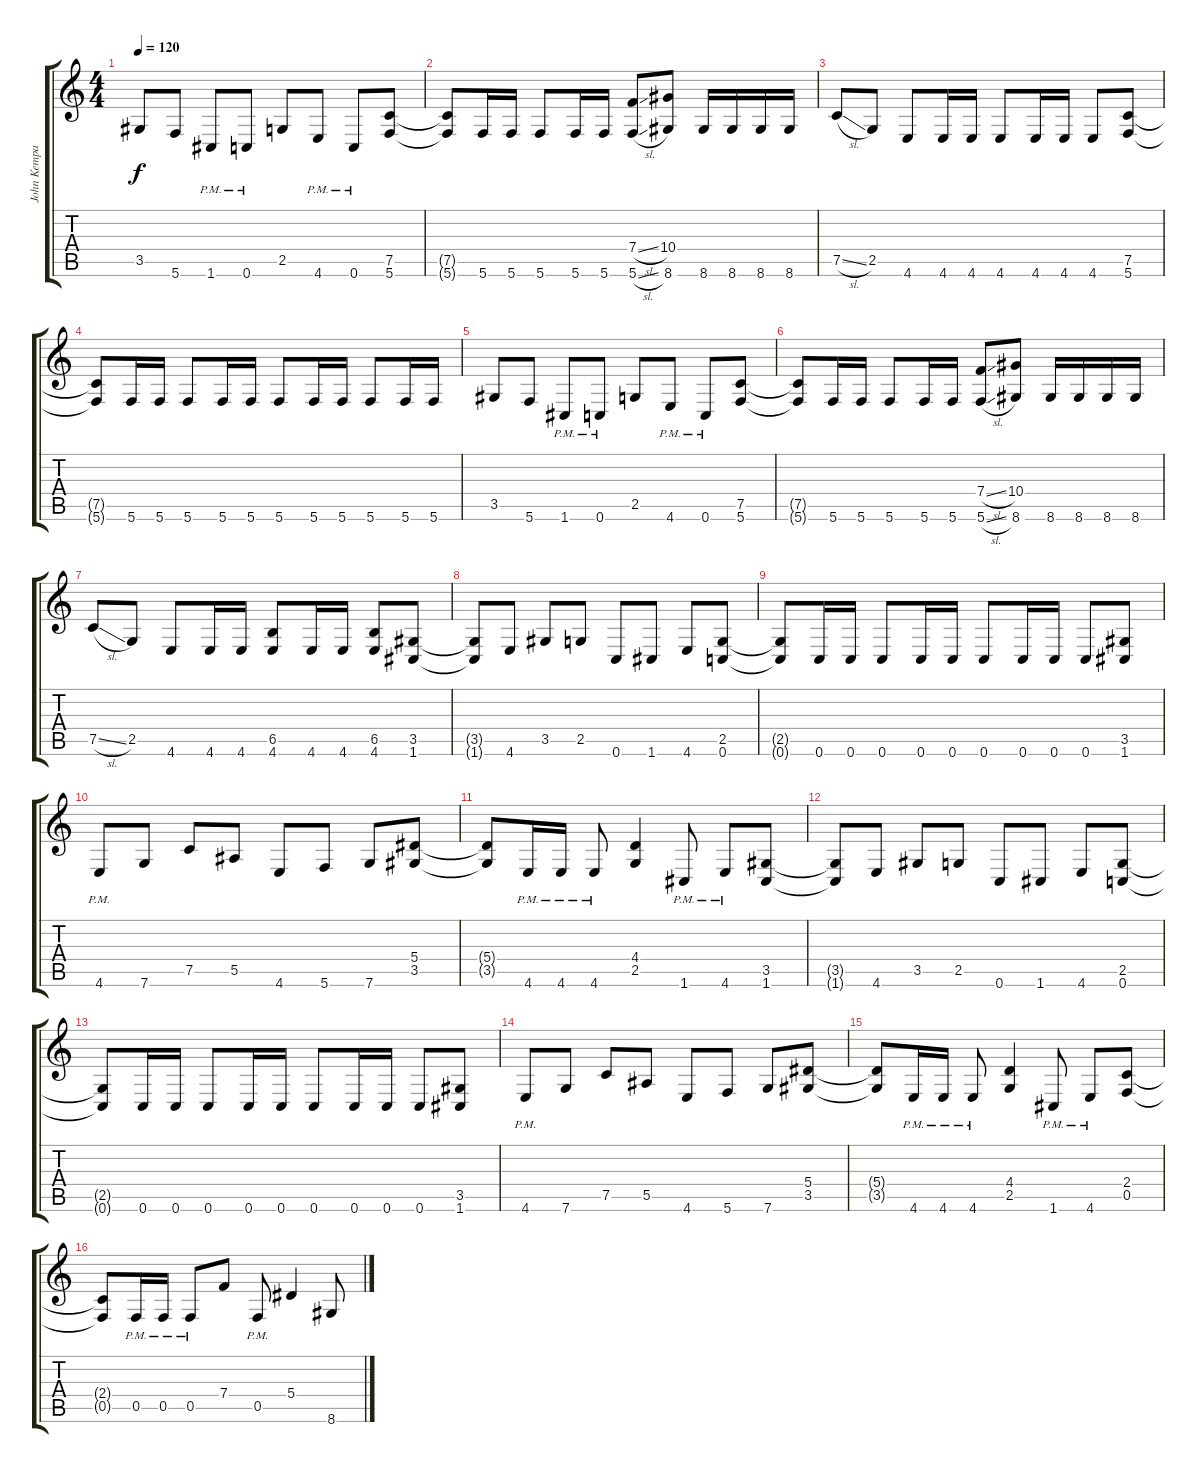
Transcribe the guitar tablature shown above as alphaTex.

\track ("John Kempainen (Rhythm Guitar)" "John Kempa") {instrument distortionguitar}
\staff {score tabs}
\tuning (C4 G3 Eb3 Bb2 F2 C2) {hide}
\ts (4 4)
\tempo 120
\clef g2
\ks c
3.5.8{dy f} 5.6.8 1.6{pm}.8 0.6{pm}.8 2.5.8 4.6{pm}.8 0.6{pm}.8 (7.5 5.6).8 |
(7.5{t} 5.6{t}).8 5.6.16 5.6.16 5.6.8 5.6.16 5.6.16 (7.4{sl} 5.6{sl}).8 (10.4 8.6).8 8.6.16 8.6.16 8.6.16 8.6.16 |
7.5{sl}.8 2.5.8 4.6.8 4.6.16 4.6.16 4.6.8 4.6.16 4.6.16 4.6.8 (7.5 5.6).8 |
(7.5{t} 5.6{t}).8 5.6.16 5.6.16 5.6.8 5.6.16 5.6.16 5.6.8 5.6.16 5.6.16 5.6.8 5.6.16 5.6.16 |
3.5.8 5.6.8 1.6{pm}.8 0.6{pm}.8 2.5.8 4.6{pm}.8 0.6{pm}.8 (7.5 5.6).8 |
(7.5{t} 5.6{t}).8 5.6.16 5.6.16 5.6.8 5.6.16 5.6.16 (7.4{sl} 5.6{sl}).8 (10.4 8.6).8 8.6.16 8.6.16 8.6.16 8.6.16 |
7.5{sl}.8 2.5.8 4.6.8 4.6.16 4.6.16 (6.5 4.6).8 4.6.16 4.6.16 (6.5 4.6).8 (3.5 1.6).8 |
(3.5{t} 1.6{t}).8 4.6.8 3.5.8 2.5.8 0.6.8 1.6.8 4.6.8 (2.5 0.6).8 |
(2.5{t} 0.6{t}).8 0.6.16 0.6.16 0.6.8 0.6.16 0.6.16 0.6.8 0.6.16 0.6.16 0.6.8 (3.5 1.6).8 |
4.6{pm}.8 7.6.8 7.5.8 5.5.8 4.6.8 5.6.8 7.6.8 (5.4 3.5).8 |
(5.4{t} 3.5{t}).8 4.6{pm}.16 4.6{pm}.16 4.6{pm}.8 (4.4 2.5).4 1.6{pm}.8 4.6{pm}.8 (3.5 1.6).8 |
(3.5{t} 1.6{t}).8 4.6.8 3.5.8 2.5.8 0.6.8 1.6.8 4.6.8 (2.5 0.6).8 |
(2.5{t} 0.6{t}).8 0.6.16 0.6.16 0.6.8 0.6.16 0.6.16 0.6.8 0.6.16 0.6.16 0.6.8 (3.5 1.6).8 |
4.6{pm}.8 7.6.8 7.5.8 5.5.8 4.6.8 5.6.8 7.6.8 (5.4 3.5).8 |
(5.4{t} 3.5{t}).8 4.6{pm}.16 4.6{pm}.16 4.6{pm}.8 (4.4 2.5).4 1.6{pm}.8 4.6{pm}.8 (2.4 0.5).8 |
(2.4{t} 0.5{t}).8 0.5{pm}.16 0.5{pm}.16 0.5{pm}.8 7.4.8 0.5{pm}.8 5.4.4 8.6.8
